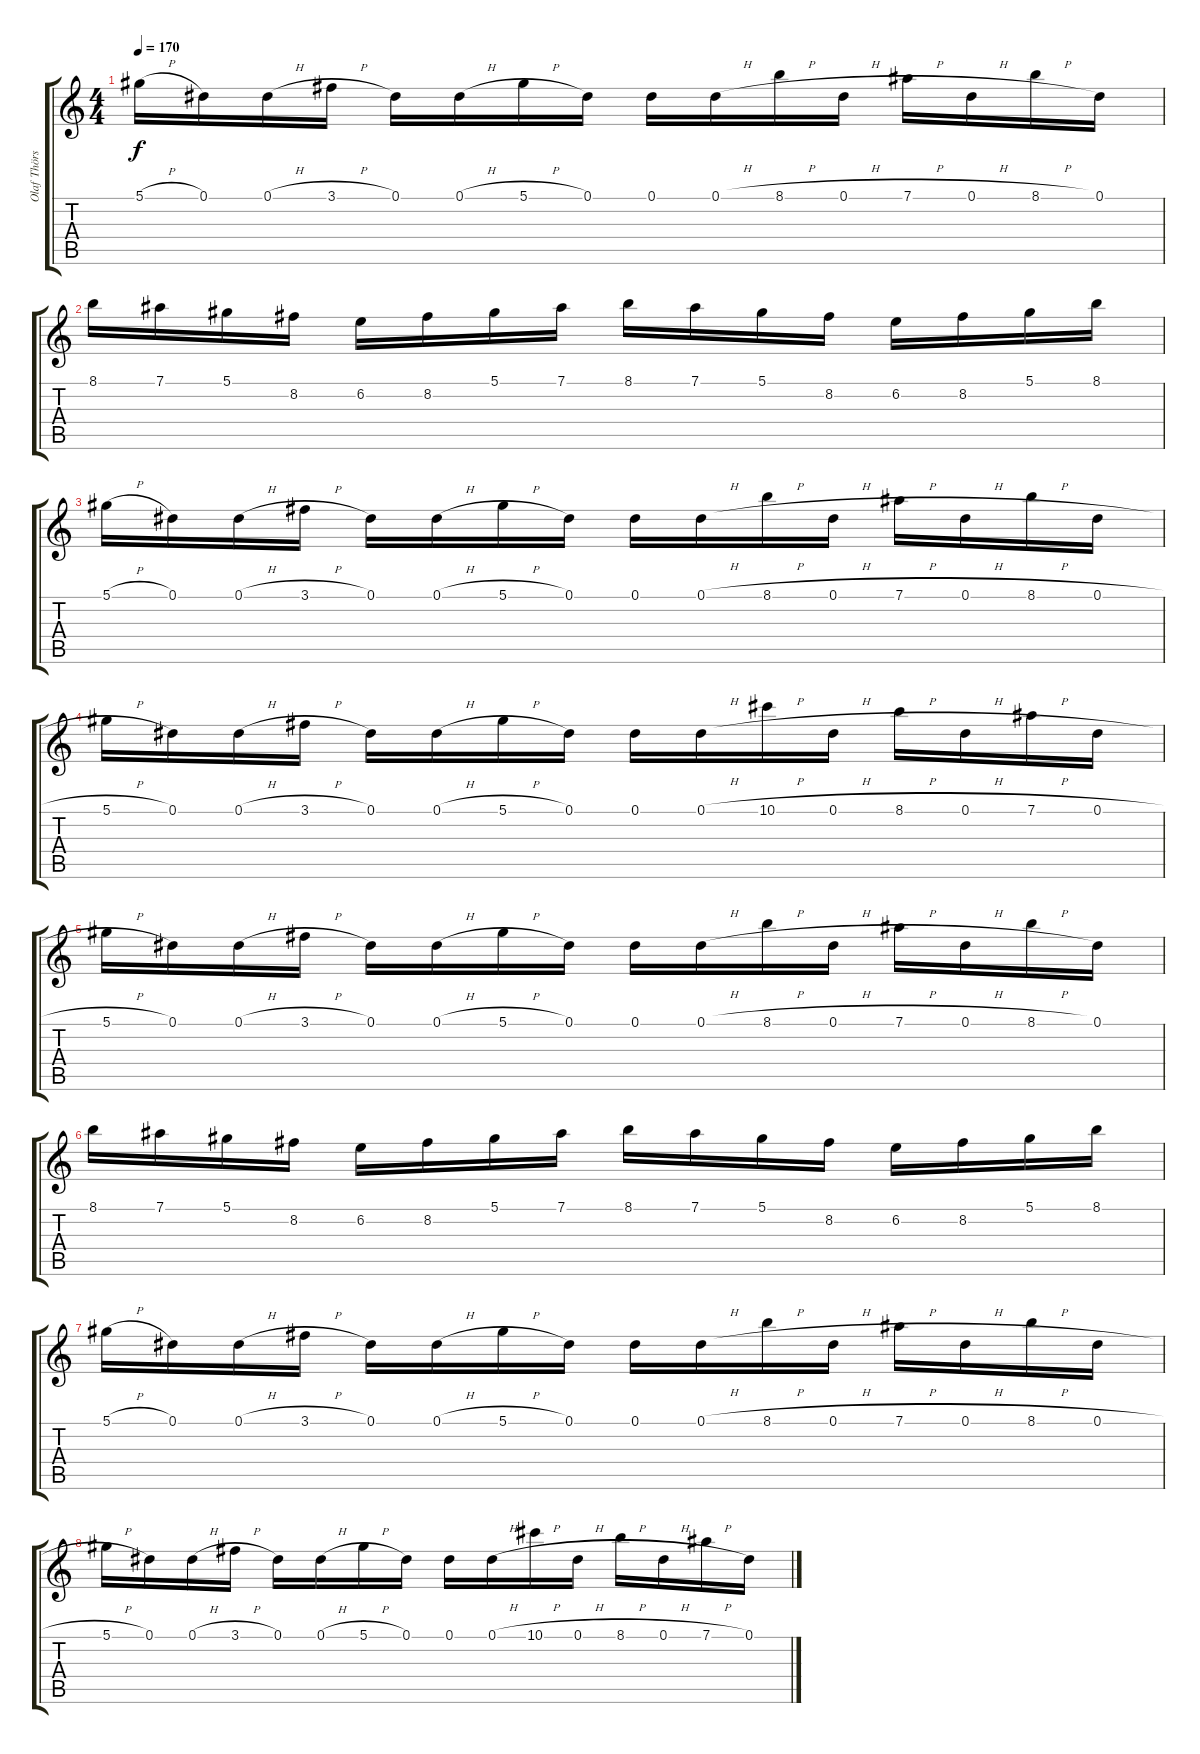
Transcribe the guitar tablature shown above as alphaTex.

\track ("Olaf Thörsen" "Olaf Thörs") {instrument distortionguitar}
\staff {score tabs}
\tuning (Eb4 Bb3 Gb3 Db3 Ab2 Eb2) {hide}
\ts (4 4)
\tempo 170
\clef g2
\ks c
5.1{h}.16{dy f} 0.1.16 0.1{h}.16 3.1{h}.16 0.1.16 0.1{h}.16 5.1{h}.16 0.1.16 0.1.16 0.1{h}.16 8.1{h}.16 0.1{h}.16 7.1{h}.16 0.1{h}.16 8.1{h}.16 0.1.16 |
8.1.16 7.1.16 5.1.16 8.2.16 6.2.16 8.2.16 5.1.16 7.1.16 8.1.16 7.1.16 5.1.16 8.2.16 6.2.16 8.2.16 5.1.16 8.1.16 |
5.1{h}.16 0.1.16 0.1{h}.16 3.1{h}.16 0.1.16 0.1{h}.16 5.1{h}.16 0.1.16 0.1.16 0.1{h}.16 8.1{h}.16 0.1{h}.16 7.1{h}.16 0.1{h}.16 8.1{h}.16 0.1{h}.16 |
5.1{h}.16 0.1.16 0.1{h}.16 3.1{h}.16 0.1.16 0.1{h}.16 5.1{h}.16 0.1.16 0.1.16 0.1{h}.16 10.1{h}.16 0.1{h}.16 8.1{h}.16 0.1{h}.16 7.1{h}.16 0.1{h}.16 |
5.1{h}.16 0.1.16 0.1{h}.16 3.1{h}.16 0.1.16 0.1{h}.16 5.1{h}.16 0.1.16 0.1.16 0.1{h}.16 8.1{h}.16 0.1{h}.16 7.1{h}.16 0.1{h}.16 8.1{h}.16 0.1.16 |
8.1.16 7.1.16 5.1.16 8.2.16 6.2.16 8.2.16 5.1.16 7.1.16 8.1.16 7.1.16 5.1.16 8.2.16 6.2.16 8.2.16 5.1.16 8.1.16 |
5.1{h}.16 0.1.16 0.1{h}.16 3.1{h}.16 0.1.16 0.1{h}.16 5.1{h}.16 0.1.16 0.1.16 0.1{h}.16 8.1{h}.16 0.1{h}.16 7.1{h}.16 0.1{h}.16 8.1{h}.16 0.1{h}.16 |
5.1{h}.16 0.1.16 0.1{h}.16 3.1{h}.16 0.1.16 0.1{h}.16 5.1{h}.16 0.1.16 0.1.16 0.1{h}.16 10.1{h}.16 0.1{h}.16 8.1{h}.16 0.1{h}.16 7.1{h}.16 0.1{h}.16
